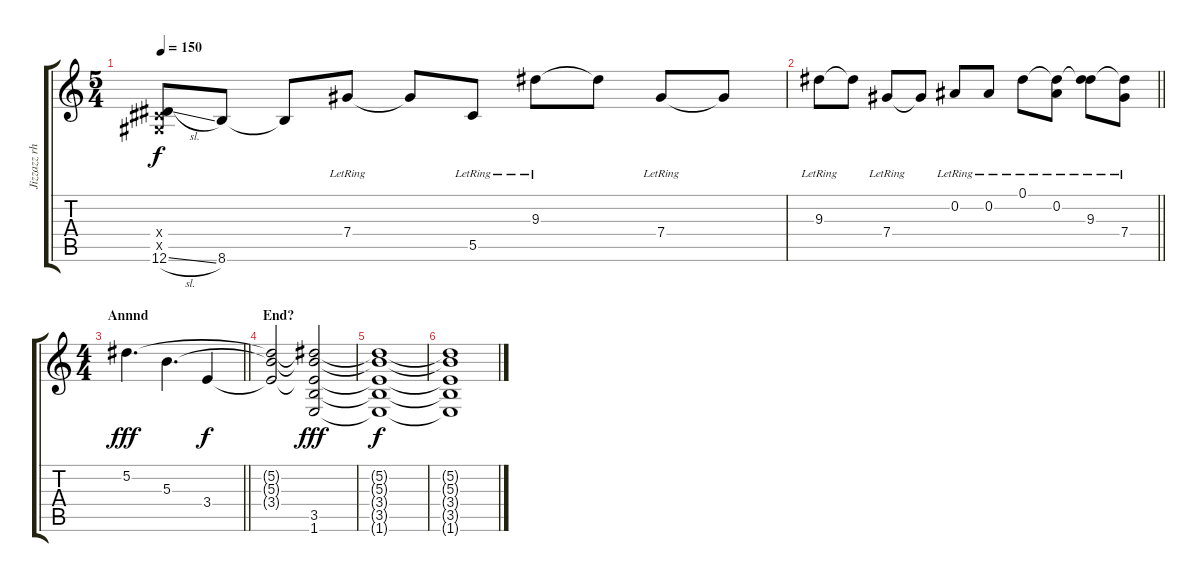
\track ("Jizzazz rhythm" "Jizzazz rh") {instrument electricguitarjazz}
\staff {score tabs}
\tuning (Eb4 Bb3 Gb3 Db3 Ab2 Eb2) {hide}
\ts (5 4)
\tempo 150
\clef g2
\ks c
(0.4{x} 0.5{x} 12.6{sl}).8{dy f} 8.6.8 8.6{t}.8 7.4{lr}.8 7.4{t}.8 5.5{lr}.8 9.3{lr}.8 9.3{t}.8 7.4{lr}.8 7.4{t}.8 |
\barLineRight lightlight
9.3{lr}.8 9.3{t}.8 7.4{lr}.8 7.4{t}.8 0.2{lr}.8 0.2{lr}.8 0.1{lr}.8 (0.1{t} 0.2{lr}).8 (0.1{t} 9.3{lr}).8 (0.1{t} 7.4{lr}).8 |
\ts (4 4)
\section ("" "Annnd")
\barLineRight lightlight
5.2.4{d dy fff} 5.3.4{d} 3.4.4{dy f} |
\section ("" "End?")
(5.2{t} 5.3{t} 3.4{t}).2 (5.2{t} 5.3{t} 3.4{t} 3.5 1.6).2{dy fff} |
(5.2{t} 5.3{t} 3.4{t} 3.5{t} 1.6{t}).1{dy f} |
(5.2{t} 5.3{t} 3.4{t} 3.5{t} 1.6{t}).1
